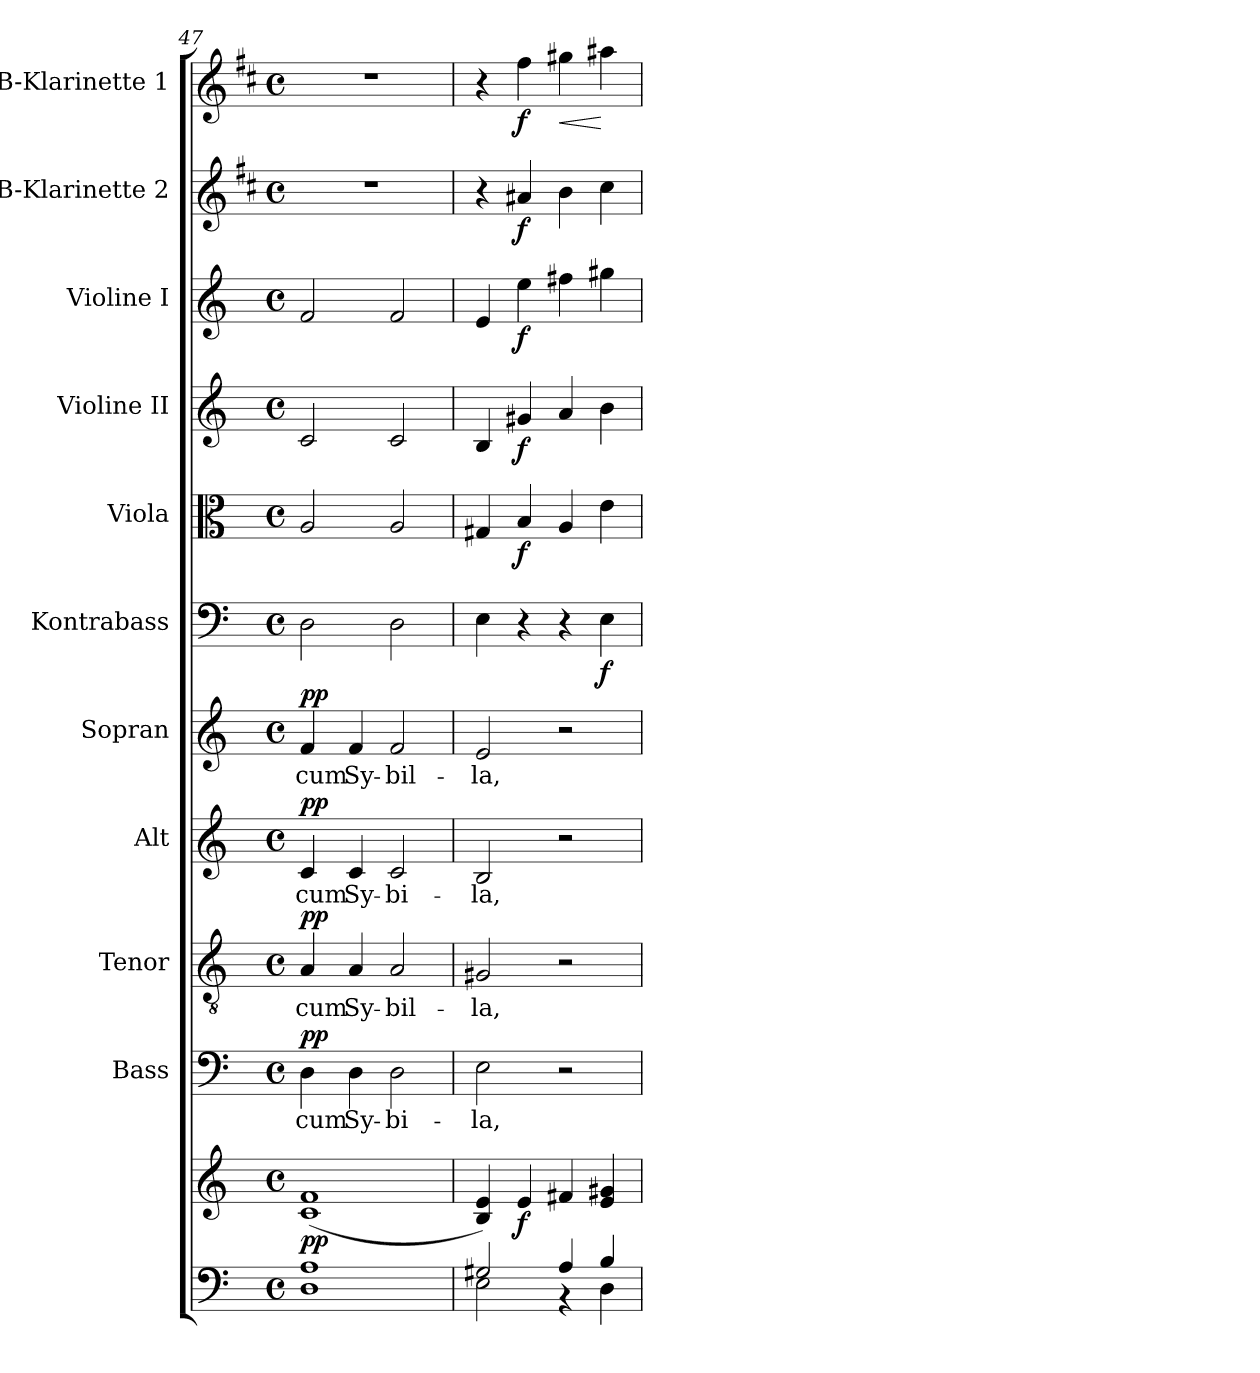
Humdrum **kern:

**kern	**kern	**dynam	**kern	**text	**dynam	**kern	**text	**dynam	**kern	**text	**dynam	**kern	**text	**dynam	**kern	**dynam	**kern	**dynam	**kern	**dynam	**kern	**dynam	**kern	**dynam	**kern	**dynam
*part11	*part11	*part11	*part10	*part10	*part10	*part9	*part9	*part9	*part8	*part8	*part8	*part7	*part7	*part7	*part6	*part6	*part5	*part5	*part4	*part4	*part3	*part3	*part2	*part2	*part1	*part1
*staff12	*staff11	*staff11/12	*staff10	*staff10	*staff10	*staff9	*staff9	*staff9	*staff8	*staff8	*staff8	*staff7	*staff7	*staff7	*staff6	*staff6	*staff5	*staff5	*staff4	*staff4	*staff3	*staff3	*staff2	*staff2	*staff1	*staff1
*	*	*	*I"Bass	*	*	*I"Tenor	*	*	*I"Alt	*	*	*I"Sopran	*	*	*I"Kontrabass	*	*I"Viola	*	*I"Violine II	*	*I"Violine I	*	*I"B-Klarinette 2	*	*I"B-Klarinette 1	*
*	*	*	*I'B.	*	*	*I'T.	*	*	*I'A.	*	*	*I'S.	*	*	*I'Kb.	*	*I'Vla.	*	*I'Vl. II	*	*I'Vl. I	*	*I'B Kl. 2	*	*I'B Kl. 1	*
*clefF4	*clefG2	*	*clefF4	*	*	*clefGv2	*	*	*clefG2	*	*	*clefG2	*	*	*clefF4	*	*clefC3	*	*clefG2	*	*clefG2	*	*clefG2	*	*clefG2	*
*	*	*	*	*	*	*	*	*	*	*	*	*	*	*	*ITrd7c12	*	*	*	*	*	*	*	*ITrd1c2	*	*ITrd1c2	*
*k[]	*k[]	*	*k[]	*	*	*k[]	*	*	*k[]	*	*	*k[]	*	*	*k[]	*	*k[]	*	*k[]	*	*k[]	*	*k[]	*	*k[]	*
*C:	*C:	*	*C:	*	*	*C:	*	*	*C:	*	*	*C:	*	*	*C:	*	*C:	*	*C:	*	*C:	*	*C:	*	*C:	*
*M4/4	*M4/4	*	*M4/4	*	*	*M4/4	*	*	*M4/4	*	*	*M4/4	*	*	*M4/4	*	*M4/4	*	*M4/4	*	*M4/4	*	*M4/4	*	*M4/4	*
*met(c)	*met(c)	*	*met(c)	*	*	*met(c)	*	*	*met(c)	*	*	*met(c)	*	*	*met(c)	*	*met(c)	*	*met(c)	*	*met(c)	*	*met(c)	*	*met(c)	*
=47	=47	=47	=47	=47	=47	=47	=47	=47	=47	=47	=47	=47	=47	=47	=47	=47	=47	=47	=47	=47	=47	=47	=47	=47	=47	=47
*^	*	*	*	*	*	*	*	*	*	*	*	*	*	*	*	*	*	*	*	*	*	*	*	*	*	*
!	!	!	!LO:DY:b	!	!LO:LY:b	!LO:DY:a	!	!LO:LY:b	!LO:DY:a	!	!LO:LY:b	!LO:DY:a	!	!LO:LY:b	!LO:DY:a	!	!	!	!	!	!	!	!	!	!	!	!
1A	1D	(>1c 1f	pp	4D\	cum	pp	4A/	cum	pp	4c/	cum	pp	4f/	cum	pp	2DD\	.	2A/	.	2c/	.	2f/	.	1r	.	1r	.
!	!	!	!	!	!LO:LY:b	!	!	!LO:LY:b	!	!	!LO:LY:b	!	!	!LO:LY:b	!	!	!	!	!	!	!	!	!	!	!	!	!
.	.	.	.	4D\	Sy-	.	4A/	Sy-	.	4c/	Sy-	.	4f/	Sy-	.	.	.	.	.	.	.	.	.	.	.	.	.
!	!	!	!	!	!LO:LY:b	!	!	!LO:LY:b	!	!	!LO:LY:b	!	!	!LO:LY:b	!	!	!	!	!	!	!	!	!	!	!	!	!
.	.	.	.	2D\	-bi-	.	2A/	-bil-	.	2c/	-bi-	.	2f/	-bil-	.	2DD\	.	2A/	.	2c/	.	2f/	.	.	.	.	.
=48	=48	=48	=48	=48	=48	=48	=48	=48	=48	=48	=48	=48	=48	=48	=48	=48	=48	=48	=48	=48	=48	=48	=48	=48	=48	=48	=48
!	!	!	!	!	!LO:LY:b	!	!	!LO:LY:b	!	!	!LO:LY:b	!	!	!LO:LY:b	!	!	!	!	!	!	!	!	!	!	!	!	!
2G#X/	2E\	4B/ 4e/)	.	2E\	-la,	.	2G#X/	-la,	.	2B/	-la,	.	2e/	-la,	.	4EE\	.	4G#X/	.	4B/	.	4e/	.	4r	.	4r	.
!	!	!	!LO:DY:b	!	!	!	!	!	!	!	!	!	!	!	!	!	!	!	!LO:DY:b	!	!LO:DY:b	!	!LO:DY:b	!	!LO:DY:b	!	!LO:DY:b
.	.	4e/	f	.	.	.	.	.	.	.	.	.	.	.	.	4r	.	4B/	f	4g#X/	f	4ee\	f	4g#X/	f	4ee\	f
!	!	!	!	!	!	!	!	!	!	!	!	!	!	!	!	!	!	!	!	!	!	!	!	!	!	!	!LO:HP:b
4A/	4rAA	4f#X/	.	2r	.	.	2r	.	.	2r	.	.	2r	.	.	4r	.	4A/	.	4a/	.	4ff#X\	.	4a\	.	4ff#X\	<
!	!	!	!	!	!	!	!	!	!	!	!	!	!	!	!	!	!LO:DY:b	!	!	!	!	!	!	!	!	!	!
4B/	4D\	4e/ 4g#X/	.	.	.	.	.	.	.	.	.	.	.	.	.	4EE\	f	4e\	.	4b\	.	4gg#X\	.	4b\	.	4gg#X\	[
*v	*v	*	*	*	*	*	*	*	*	*	*	*	*	*	*	*	*	*	*	*	*	*	*	*	*	*	*
=	=	=	=	=	=	=	=	=	=	=	=	=	=	=	=	=	=	=	=	=	=	=	=	=	=	=
*-	*-	*-	*-	*-	*-	*-	*-	*-	*-	*-	*-	*-	*-	*-	*-	*-	*-	*-	*-	*-	*-	*-	*-	*-	*-	*-
